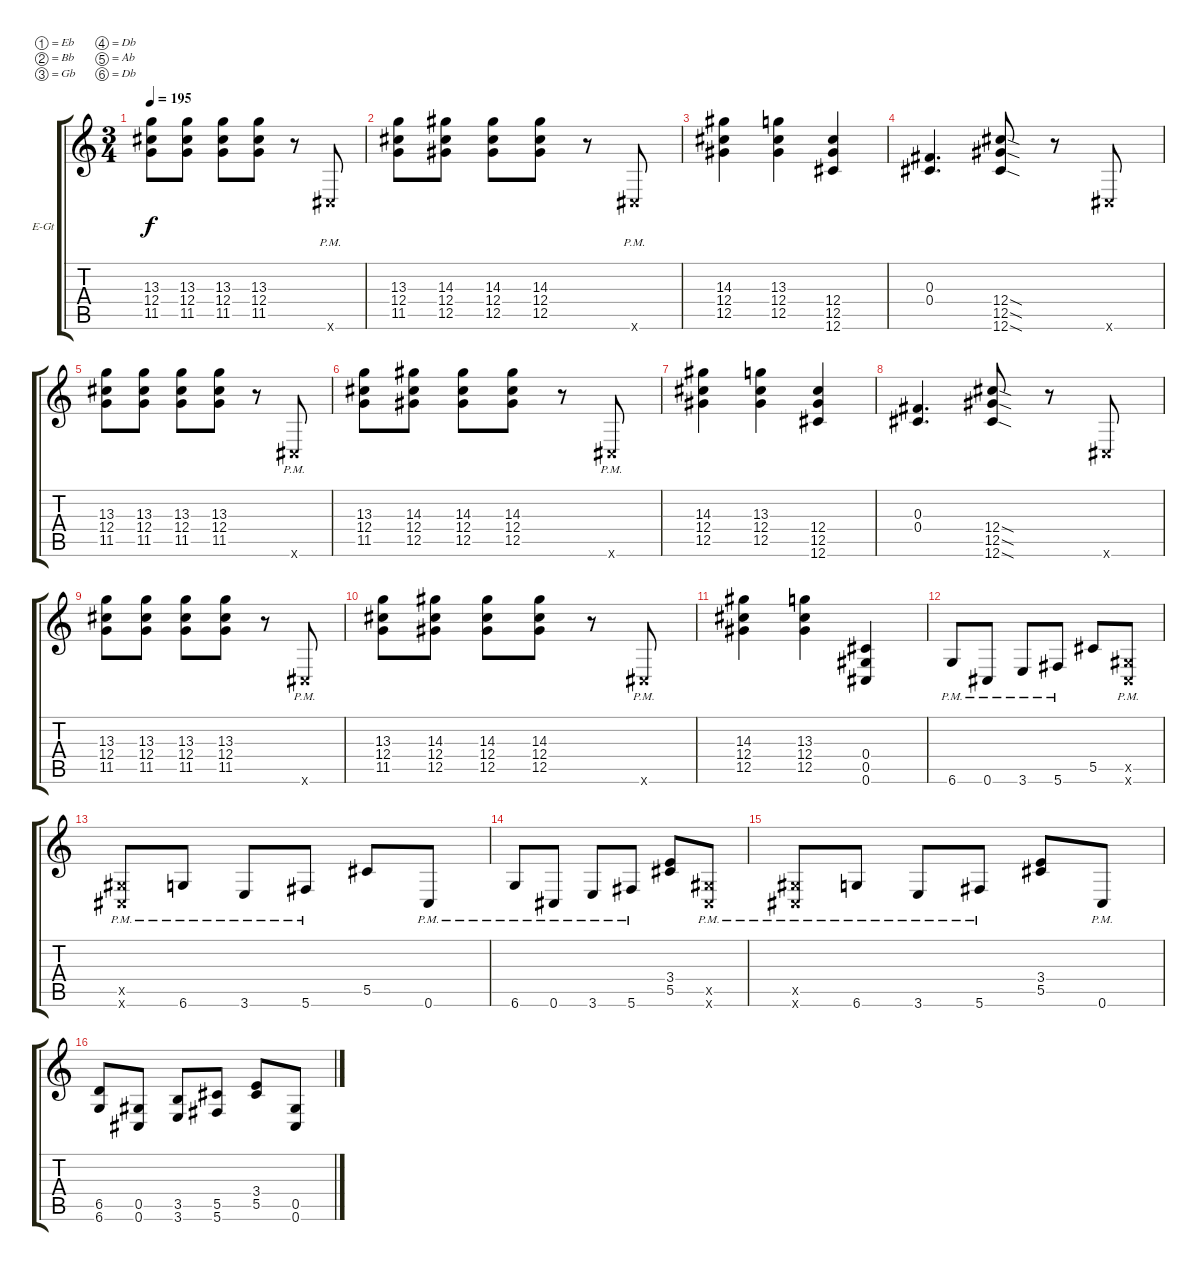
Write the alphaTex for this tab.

\bracketExtendMode groupsimilarinstruments
\firstSystemTrackNameOrientation horizontal
\otherSystemsTrackNameOrientation horizontal
\track ("Electric Guitar 2" "E-Gt") {instrument distortionguitar}
\staff {score tabs}
\tuning (Eb4 Bb3 Gb3 Db3 Ab2 Db2)
\ts (3 4)
\tempo 195
\clef g2
\ks c
(11.5 12.4 13.3).8{dy f} (11.5 12.4 13.3).8 (11.5 12.4 13.3).8 (11.5 12.4 13.3).8 r.8 0.6{pm x}.8 |
(11.5 12.4 13.3).8 (12.5 12.4 14.3).8 (12.5 12.4 14.3).8 (12.5 12.4 14.3).8 r.8 0.6{pm x}.8 |
(12.5 12.4 14.3).4 (13.3 12.4 12.5).4 (12.6 12.5 12.4).4 |
(0.4 0.3).4{d} (12.6{sod} 12.5{sod} 12.4{sod}).8 r.8 0.6{x}.8 |
(11.5 12.4 13.3).8 (11.5 12.4 13.3).8 (11.5 12.4 13.3).8 (11.5 12.4 13.3).8 r.8 0.6{pm x}.8 |
(11.5 12.4 13.3).8 (12.5 12.4 14.3).8 (12.5 12.4 14.3).8 (12.5 12.4 14.3).8 r.8 0.6{pm x}.8 |
(12.5 12.4 14.3).4 (13.3 12.4 12.5).4 (12.6 12.5 12.4).4 |
(0.4 0.3).4{d} (12.6{sod} 12.5{sod} 12.4{sod}).8 r.8 0.6{x}.8 |
(11.5 12.4 13.3).8 (11.5 12.4 13.3).8 (11.5 12.4 13.3).8 (11.5 12.4 13.3).8 r.8 0.6{pm x}.8 |
(11.5 12.4 13.3).8 (12.5 12.4 14.3).8 (12.5 12.4 14.3).8 (12.5 12.4 14.3).8 r.8 0.6{pm x}.8 |
(12.5 12.4 14.3).4 (13.3 12.4 12.5).4 (0.6 0.5 0.4).4 |
6.6{pm}.8 0.6{pm}.8 3.6{pm}.8 5.6{pm}.8 5.5.8 (0.6{pm x} 0.5{x}).8 |
(0.6{pm x} 0.5{x}).8 6.6{pm}.8 3.6{pm}.8 5.6{pm}.8 5.5.8 0.6{pm}.8 |
6.6{pm}.8 0.6{pm}.8 3.6{pm}.8 5.6{pm}.8 (5.5 3.4).8 (0.6{pm x} 0.5{x}).8 |
(0.6{pm x} 0.5{x}).8 6.6{pm}.8 3.6{pm}.8 5.6{pm}.8 (5.5 3.4).8 0.6{pm}.8 |
(6.6 6.5).8 (0.6 0.5).8 (3.6 3.5).8 (5.6 5.5).8 (5.5 3.4).8 (0.6 0.5).8
